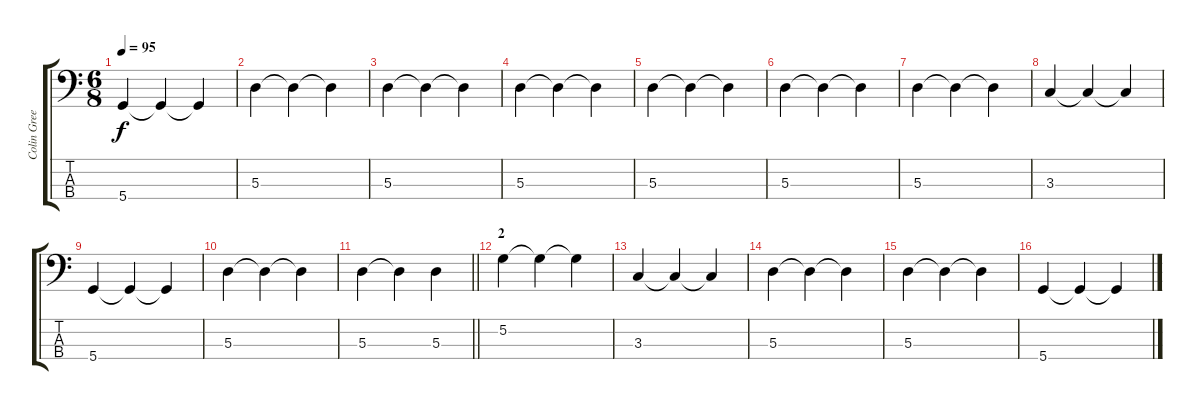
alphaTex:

\track ("Colin Greenwood (Basse)" "Colin Gree") {instrument electricbassfinger}
\staff {score tabs}
\tuning (G2 D2 A1 D1) {hide}
\ts (6 8)
\tempo 95
\clef f4
\ks c
5.4.4{dy f} 5.4{t}.4 5.4{t}.4 |
5.3.4 5.3{t}.4 5.3{t}.4 |
5.3.4 5.3{t}.4 5.3{t}.4 |
5.3.4 5.3{t}.4 5.3{t}.4 |
5.3.4 5.3{t}.4 5.3{t}.4 |
5.3.4 5.3{t}.4 5.3{t}.4 |
5.3.4 5.3{t}.4 5.3{t}.4 |
3.3.4 3.3{t}.4 3.3{t}.4 |
5.4.4 5.4{t}.4 5.4{t}.4 |
5.3.4 5.3{t}.4 5.3{t}.4 |
\barLineRight lightlight
5.3.4 5.3{t}.4 5.3.4 |
\section ("" "2")
5.2.4 5.2{t}.4 5.2{t}.4 |
3.3.4 3.3{t}.4 3.3{t}.4 |
5.3.4 5.3{t}.4 5.3{t}.4 |
5.3.4 5.3{t}.4 5.3{t}.4 |
5.4.4 5.4{t}.4 5.4{t}.4
